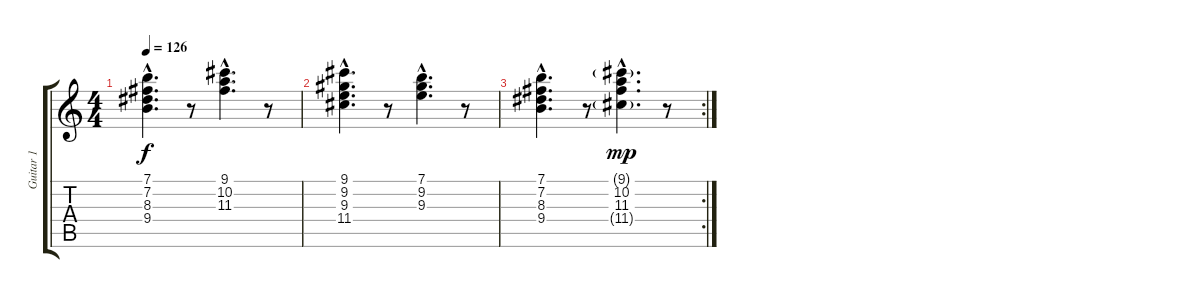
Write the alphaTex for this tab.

\track ("Guitar 1" "Guitar 1") {instrument electricguitarclean}
\staff {score tabs}
\tuning (E4 B3 G3 D3 A2 E2) {hide}
\ts (4 4)
\tempo 126
\clef g2
\ks c
(7.1{hac} 7.2{hac} 8.3{hac} 9.4{hac}).4{d dy f} r.8 (9.1{hac} 10.2{hac} 11.3{hac}).4{d} r.8 |
(9.1{hac} 9.2{hac} 9.3{hac} 11.4{hac}).4{d} r.8 (7.1{hac} 9.2{hac} 9.3{hac}).4{d} r.8 |
\rc 2
(7.1{hac} 7.2{hac} 8.3{hac} 9.4{hac}).4{d} r.8 (9.1{g hac} 10.2{hac} 11.3{hac} 11.4{g hac}).4{d dy mp} r.8
